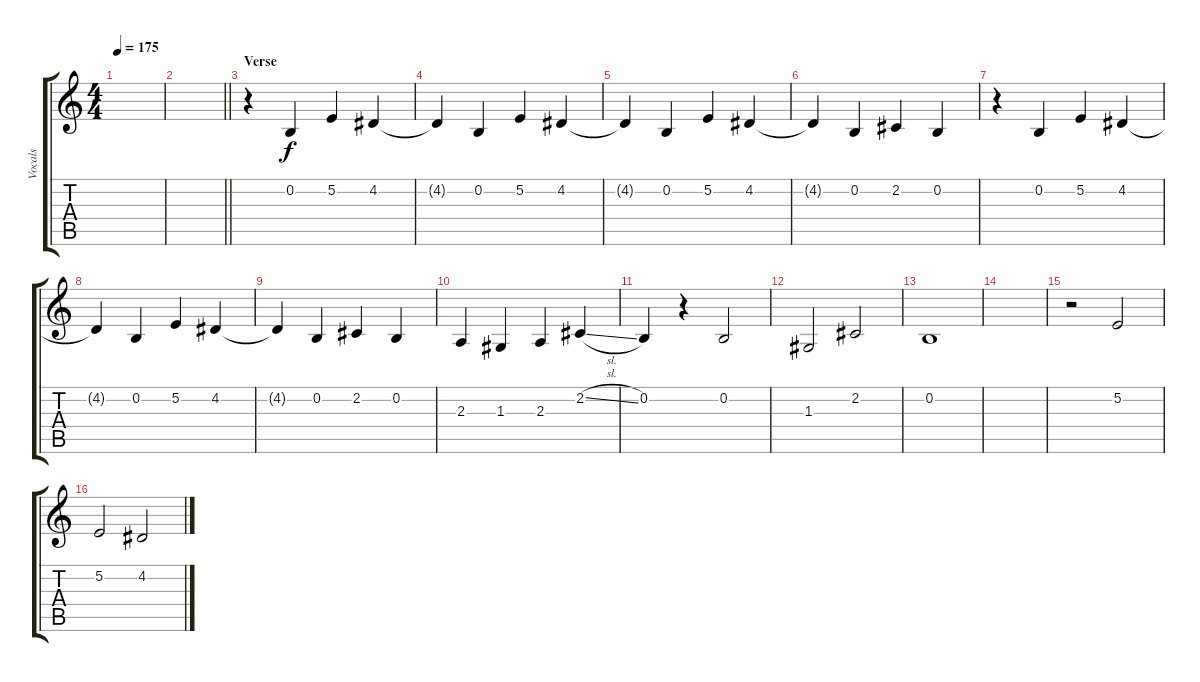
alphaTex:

\track ("Vocals" "Vocals") {instrument altosax}
\staff {score tabs}
\tuning (E4 B3 G3 D3 A2 E2) {hide}
\ts (4 4)
\tempo 175
\clef g2
\ks c
|
\barLineRight lightlight
|
\section ("" "Verse")
r.4{volume 13} 0.2.4 5.2.4 4.2.4 |
4.2{t}.4 0.2.4 5.2.4 4.2.4 |
4.2{t}.4 0.2.4 5.2.4 4.2.4 |
4.2{t}.4 0.2.4 2.2.4 0.2.4 |
r.4 0.2.4 5.2.4 4.2.4 |
4.2{t}.4 0.2.4 5.2.4 4.2.4 |
4.2{t}.4 0.2.4 2.2.4 0.2.4 |
2.3.4 1.3.4 2.3.4 2.2{sl}.4 |
0.2.4 r.4 0.2.2 |
1.3.2 2.2.2 |
0.2.1 |
|
r.2 5.2.2 |
5.2.2 4.2.2
